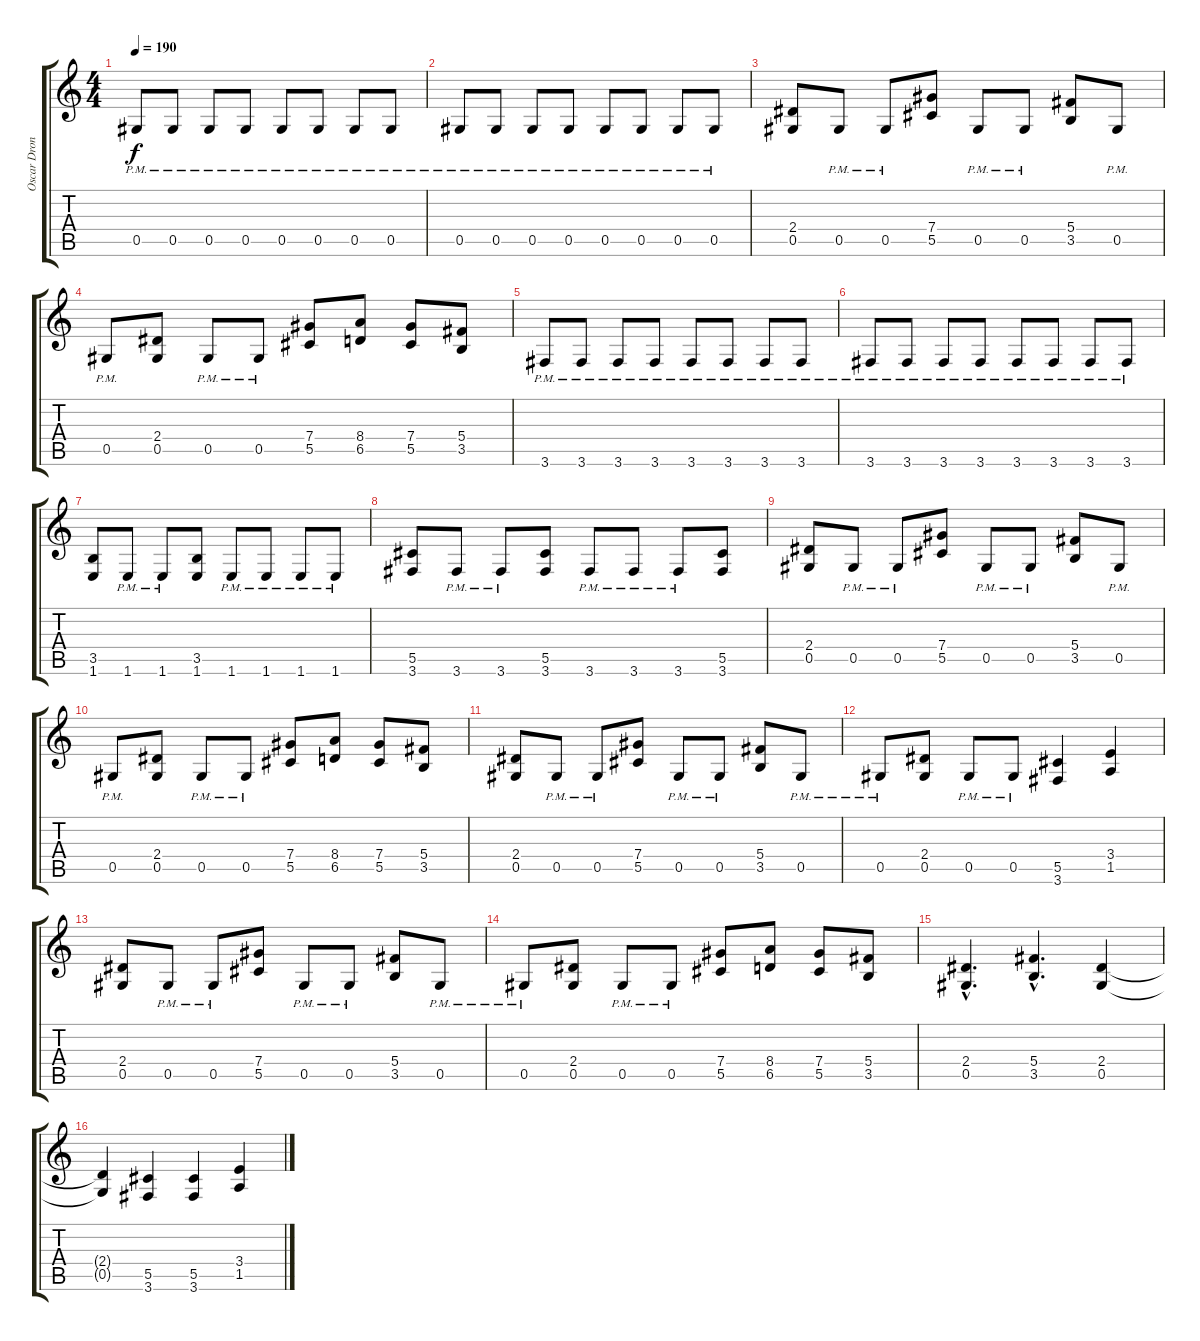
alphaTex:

\track ("Oscar Dronjak Rhytm" "Oscar Dron") {instrument distortionguitar}
\staff {score tabs}
\tuning (Eb4 Bb3 Gb3 Db3 Ab2 Eb2) {hide}
\ts (4 4)
\tempo 190
\clef g2
\ks c
0.5{pm}.8{dy f} 0.5{pm}.8 0.5{pm}.8 0.5{pm}.8 0.5{pm}.8 0.5{pm}.8 0.5{pm}.8 0.5{pm}.8 |
0.5{pm}.8 0.5{pm}.8 0.5{pm}.8 0.5{pm}.8 0.5{pm}.8 0.5{pm}.8 0.5{pm}.8 0.5{pm}.8 |
(2.4 0.5).8 0.5{pm}.8 0.5{pm}.8 (7.4 5.5).8 0.5{pm}.8 0.5{pm}.8 (5.4 3.5).8 0.5{pm}.8 |
0.5{pm}.8 (2.4 0.5).8 0.5{pm}.8 0.5{pm}.8 (7.4 5.5).8 (8.4 6.5).8 (7.4 5.5).8 (5.4 3.5).8 |
3.6{pm}.8 3.6{pm}.8 3.6{pm}.8 3.6{pm}.8 3.6{pm}.8 3.6{pm}.8 3.6{pm}.8 3.6{pm}.8 |
3.6{pm}.8 3.6{pm}.8 3.6{pm}.8 3.6{pm}.8 3.6{pm}.8 3.6{pm}.8 3.6{pm}.8 3.6{pm}.8 |
(3.5 1.6).8 1.6{pm}.8 1.6{pm}.8 (3.5 1.6).8 1.6{pm}.8 1.6{pm}.8 1.6{pm}.8 1.6{pm}.8 |
(5.5 3.6).8 3.6{pm}.8 3.6{pm}.8 (5.5 3.6).8 3.6{pm}.8 3.6{pm}.8 3.6{pm}.8 (5.5 3.6).8 |
(2.4 0.5).8 0.5{pm}.8 0.5{pm}.8 (7.4 5.5).8 0.5{pm}.8 0.5{pm}.8 (5.4 3.5).8 0.5{pm}.8 |
0.5{pm}.8 (2.4 0.5).8 0.5{pm}.8 0.5{pm}.8 (7.4 5.5).8 (8.4 6.5).8 (7.4 5.5).8 (5.4 3.5).8 |
(2.4 0.5).8 0.5{pm}.8 0.5{pm}.8 (7.4 5.5).8 0.5{pm}.8 0.5{pm}.8 (5.4 3.5).8 0.5{pm}.8 |
0.5{pm}.8 (2.4 0.5).8 0.5{pm}.8 0.5{pm}.8 (5.5 3.6).4 (3.4 1.5).4 |
(2.4 0.5).8 0.5{pm}.8 0.5{pm}.8 (7.4 5.5).8 0.5{pm}.8 0.5{pm}.8 (5.4 3.5).8 0.5{pm}.8 |
0.5{pm}.8 (2.4 0.5).8 0.5{pm}.8 0.5{pm}.8 (7.4 5.5).8 (8.4 6.5).8 (7.4 5.5).8 (5.4 3.5).8 |
(2.4{hac} 0.5{hac}).4{d} (5.4{hac} 3.5{hac}).4{d} (2.4 0.5).4 |
(2.4{t} 0.5{t}).4 (5.5 3.6).4 (5.5 3.6).4 (3.4 1.5).4
